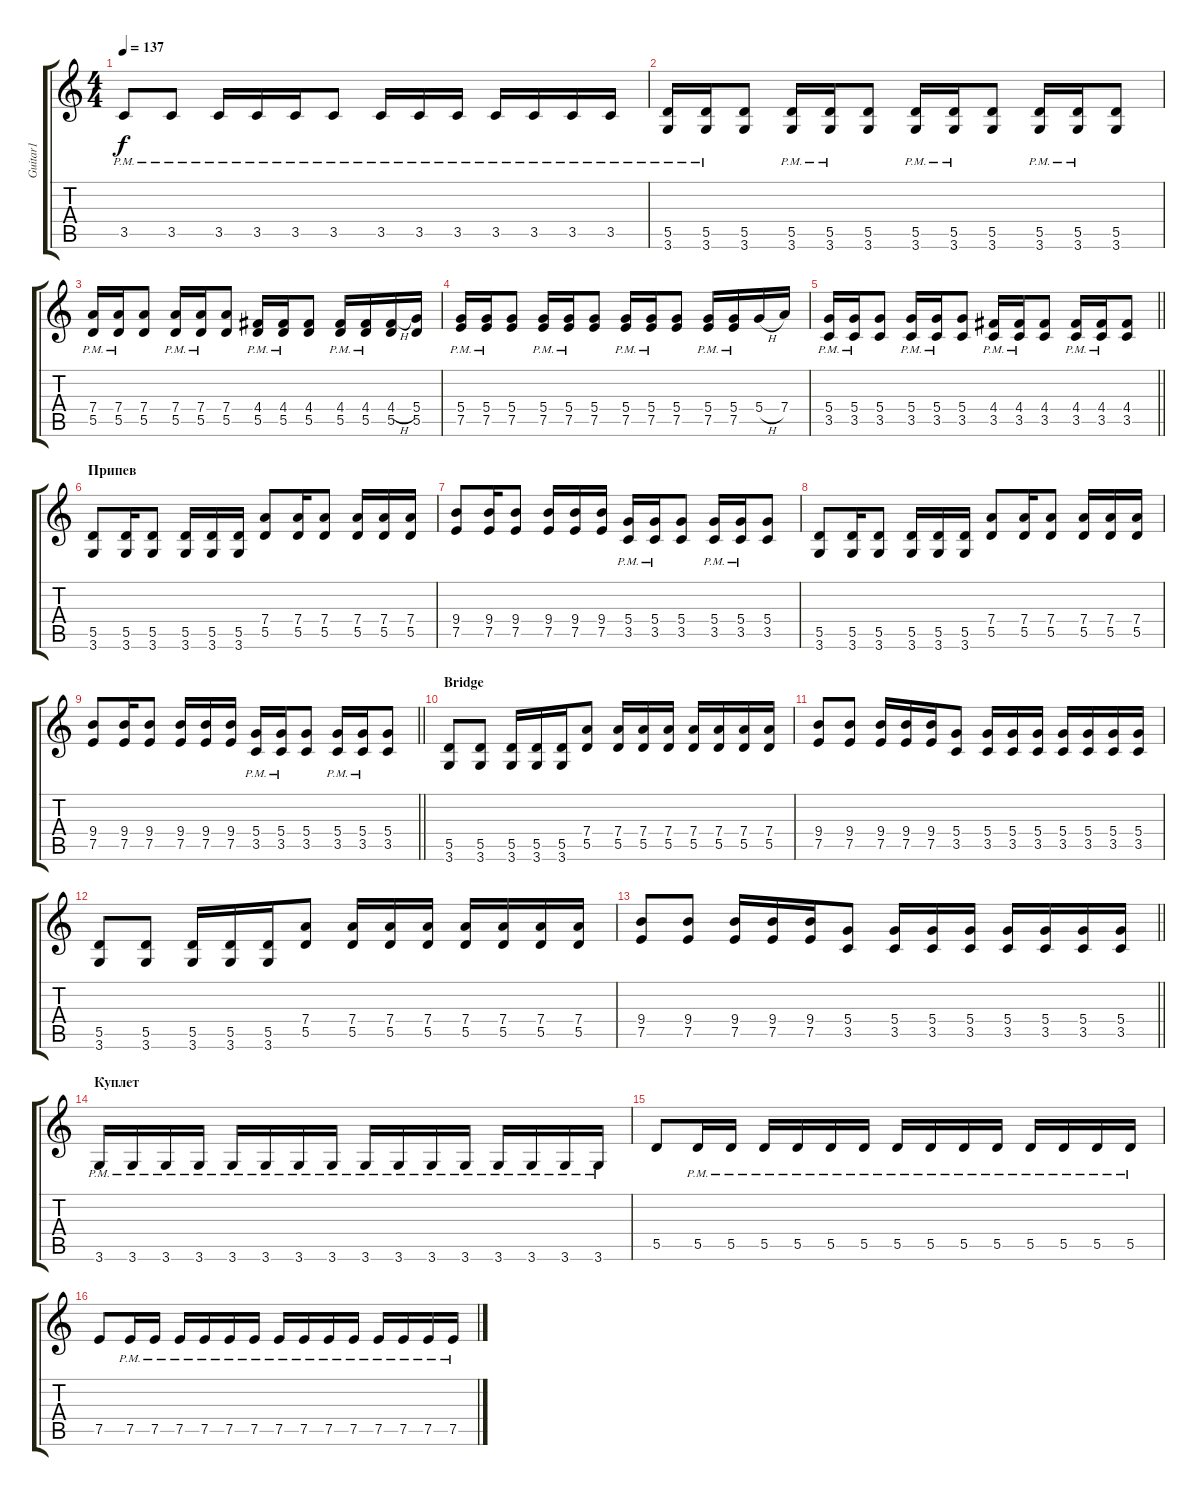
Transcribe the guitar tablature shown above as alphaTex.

\track ("Guitar1" "Guitar1") {instrument distortionguitar}
\staff {score tabs}
\tuning (E4 B3 G3 D3 A2 E2) {hide}
\ts (4 4)
\tempo 137
\clef g2
\ks c
3.5{pm}.8{dy f} 3.5{pm}.8 3.5{pm}.16 3.5{pm}.16 3.5{pm}.16 3.5{pm}.8 3.5{pm}.16 3.5{pm}.16 3.5{pm}.16 3.5{pm}.16 3.5{pm}.16 3.5{pm}.16 3.5{pm}.16 |
(5.5{pm} 3.6{pm}).16 (5.5{pm} 3.6{pm}).16 (5.5 3.6).8 (5.5{pm} 3.6{pm}).16 (5.5{pm} 3.6{pm}).16 (5.5 3.6).8 (5.5{pm} 3.6{pm}).16 (5.5{pm} 3.6{pm}).16 (5.5 3.6).8 (5.5{pm} 3.6{pm}).16 (5.5{pm} 3.6{pm}).16 (5.5 3.6).8 |
(7.4{pm} 5.5{pm}).16 (7.4{pm} 5.5{pm}).16 (7.4 5.5).8 (7.4 5.5{pm}).16 (7.4 5.5{pm}).16 (7.4 5.5).8 (4.4{pm} 5.5{pm}).16 (4.4{pm} 5.5{pm}).16 (4.4 5.5).8 (4.4 5.5{pm}).16 (4.4 5.5{pm}).16 (4.4{h} 5.5).16 (5.4 5.5).16 |
(5.4{pm} 7.5{pm}).16 (5.4{pm} 7.5{pm}).16 (5.4 7.5).8 (5.4{pm} 7.5{pm}).16 (5.4{pm} 7.5{pm}).16 (5.4 7.5).8 (5.4{pm} 7.5{pm}).16 (5.4{pm} 7.5{pm}).16 (5.4 7.5).8 (5.4{pm} 7.5{pm}).16 (5.4{pm} 7.5{pm}).16 5.4{h}.16 7.4.16 |
\barLineRight lightlight
(5.4 3.5{pm}).16 (5.4 3.5{pm}).16 (5.4 3.5).8 (5.4 3.5{pm}).16 (5.4 3.5{pm}).16 (5.4 3.5).8 (4.4 3.5{pm}).16 (4.4 3.5{pm}).16 (4.4 3.5).8 (4.4 3.5{pm}).16 (4.4 3.5{pm}).16 (4.4 3.5).8 |
\section ("" "Припев")
(5.5 3.6).8 (5.5 3.6).16 (5.5 3.6).8 (5.5 3.6).16 (5.5 3.6).16 (5.5 3.6).16 (7.4 5.5).8 (7.4 5.5).16 (7.4 5.5).8 (7.4 5.5).16 (7.4 5.5).16 (7.4 5.5).16 |
(9.4 7.5).8 (9.4 7.5).16 (9.4 7.5).8 (9.4 7.5).16 (9.4 7.5).16 (9.4 7.5).16 (5.4 3.5{pm}).16 (5.4 3.5{pm}).16 (5.4 3.5).8 (5.4 3.5{pm}).16 (5.4 3.5{pm}).16 (5.4 3.5).8 |
(5.5 3.6).8 (5.5 3.6).16 (5.5 3.6).8 (5.5 3.6).16 (5.5 3.6).16 (5.5 3.6).16 (7.4 5.5).8 (7.4 5.5).16 (7.4 5.5).8 (7.4 5.5).16 (7.4 5.5).16 (7.4 5.5).16 |
\barLineRight lightlight
(9.4 7.5).8 (9.4 7.5).16 (9.4 7.5).8 (9.4 7.5).16 (9.4 7.5).16 (9.4 7.5).16 (5.4 3.5{pm}).16 (5.4 3.5{pm}).16 (5.4 3.5).8 (5.4 3.5{pm}).16 (5.4 3.5{pm}).16 (5.4 3.5).8 |
\section ("" "Bridge")
(5.5 3.6).8 (5.5 3.6).8 (5.5 3.6).16 (5.5 3.6).16 (5.5 3.6).16 (7.4 5.5).8 (7.4 5.5).16 (7.4 5.5).16 (7.4 5.5).16 (7.4 5.5).16 (7.4 5.5).16 (7.4 5.5).16 (7.4 5.5).16 |
(9.4 7.5).8 (9.4 7.5).8 (9.4 7.5).16 (9.4 7.5).16 (9.4 7.5).16 (5.4 3.5).8 (5.4 3.5).16 (5.4 3.5).16 (5.4 3.5).16 (5.4 3.5).16 (5.4 3.5).16 (5.4 3.5).16 (5.4 3.5).16 |
(5.5 3.6).8 (5.5 3.6).8 (5.5 3.6).16 (5.5 3.6).16 (5.5 3.6).16 (7.4 5.5).8 (7.4 5.5).16 (7.4 5.5).16 (7.4 5.5).16 (7.4 5.5).16 (7.4 5.5).16 (7.4 5.5).16 (7.4 5.5).16 |
\barLineRight lightlight
(9.4 7.5).8 (9.4 7.5).8 (9.4 7.5).16 (9.4 7.5).16 (9.4 7.5).16 (5.4 3.5).8 (5.4 3.5).16 (5.4 3.5).16 (5.4 3.5).16 (5.4 3.5).16 (5.4 3.5).16 (5.4 3.5).16 (5.4 3.5).16 |
\section ("" "Куплет")
3.6{pm}.16 3.6{pm}.16 3.6{pm}.16 3.6{pm}.16 3.6{pm}.16 3.6{pm}.16 3.6{pm}.16 3.6{pm}.16 3.6{pm}.16 3.6{pm}.16 3.6{pm}.16 3.6{pm}.16 3.6{pm}.16 3.6{pm}.16 3.6{pm}.16 3.6{pm}.16 |
5.5.8 5.5{pm}.16 5.5{pm}.16 5.5{pm}.16 5.5{pm}.16 5.5{pm}.16 5.5{pm}.16 5.5{pm}.16 5.5{pm}.16 5.5{pm}.16 5.5{pm}.16 5.5{pm}.16 5.5{pm}.16 5.5{pm}.16 5.5{pm}.16 |
7.5.8 7.5{pm}.16 7.5{pm}.16 7.5{pm}.16 7.5{pm}.16 7.5{pm}.16 7.5{pm}.16 7.5{pm}.16 7.5{pm}.16 7.5{pm}.16 7.5{pm}.16 7.5{pm}.16 7.5{pm}.16 7.5{pm}.16 7.5{pm}.16
